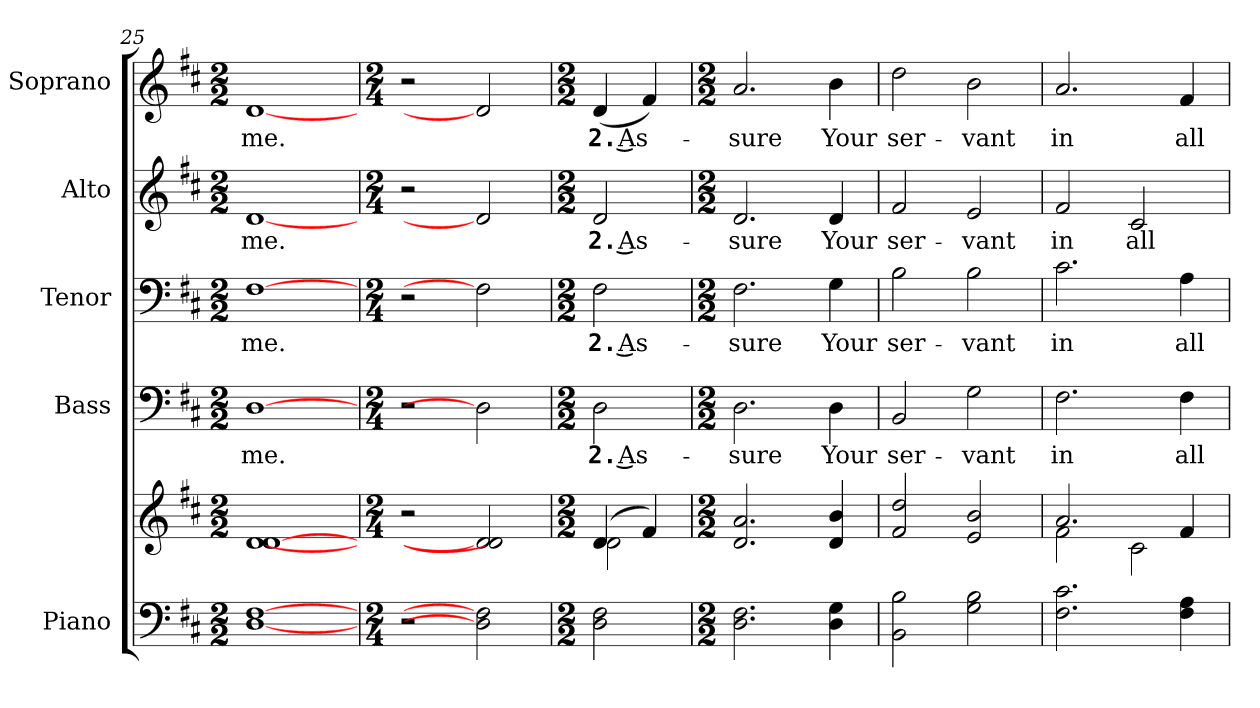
**kern	**kern	**kern	**text	**kern	**text	**kern	**text	**kern	**text
*part5	*part5	*part4	*part4	*part3	*part3	*part2	*part2	*part1	*part1
*staff6	*staff5	*staff4	*staff4	*staff3	*staff3	*staff2	*staff2	*staff1	*staff1
*I"Piano	*	*I"Bass	*	*I"Tenor	*	*I"Alto	*	*I"Soprano	*
*I'Pno.	*	*I'B.	*	*I'T.	*	*I'A.	*	*I'S.	*
!!LO:PB:g=z
*clefF4	*clefG2	*clefF4	*	*clefF4	*	*clefG2	*	*clefG2	*
*k[f#c#]	*k[f#c#]	*k[f#c#]	*	*k[f#c#]	*	*k[f#c#]	*	*k[f#c#]	*
*D:	*D:	*D:	*	*D:	*	*D:	*	*D:	*
*M2/2	*M2/2	*M2/2	*	*M2/2	*	*M2/2	*	*M2/2	*
=25	=25	=25	=25	=25	=25	=25	=25	=25	=25
!	!	!	!LO:LY:b:color=#000000	!	!	!	!	!	!
!	!	!	!	!	!LO:LY:b:color=#000000	!	!	!	!
!	!	!	!	!	!	!	!LO:LY:b:color=#000000	!	!
!	!	!	!	!	!	!	!	!	!LO:LY:b:color=#000000
[1Di [1F#i	[1di [1di	[1Di	me.	[1F#i	me.	[1di	me.	[1di	me.
=26	=26	=26	=26	=26	=26	=26	=26	=26	=26
*M2/4	*M2/4	*M2/4	*	*M2/4	*	*M2/4	*	*M2/4	*
2r	2r	2r	.	2r	.	2r	.	2r	.
2Di] 2F#i]	2di] 2di]	2Di]	.	2F#i]	.	2di]	.	2di]	.
=27	=27	=27	=27	=27	=27	=27	=27	=27	=27
*M2/2	*M2/2	*M2/2	*	*M2/2	*	*M2/2	*	*M2/2	*
*	*^	*	*	*	*	*	*	*	*
!	!	!	!	!LO:LY:b:color=#000000	!	!	!	!	!	!
!	!	!	!	!	!	!LO:LY:b:color=#000000	!	!	!	!
!	!	!	!	!	!	!	!	!LO:LY:b:color=#000000	!	!
!	!	!	!	!	!	!	!	!	!	!LO:LY:b:color=#000000
2Di\ 2F#i	(4di/	2di\	2Di\	2. As-	2F#i\	2. As-	2di/	2. As-	(4di/	2. As-
.	4f#i/)	.	.	.	.	.	.	.	4f#i/)	.
*	*v	*v	*	*	*	*	*	*	*	*
=28	=28	=28	=28	=28	=28	=28	=28	=28	=28
*M2/2	*M2/2	*M2/2	*	*M2/2	*	*M2/2	*	*M2/2	*
!	!	!	!LO:LY:b:color=#000000	!	!	!	!	!	!
!	!	!	!	!	!LO:LY:b:color=#000000	!	!	!	!
!	!	!	!	!	!	!	!LO:LY:b:color=#000000	!	!
!	!	!	!	!	!	!	!	!	!LO:LY:b:color=#000000
2.Di\ 2.F#i	2.di/ 2.ai	2.Di\	-sure	2.F#i\	-sure	2.di/	-sure	2.ai/	-sure
!	!	!	!LO:LY:b:color=#000000	!	!	!	!	!	!
!	!	!	!	!	!LO:LY:b:color=#000000	!	!	!	!
!	!	!	!	!	!	!	!LO:LY:b:color=#000000	!	!
!	!	!	!	!	!	!	!	!	!LO:LY:b:color=#000000
4Di\ 4Gi	4di/ 4bi	4Di\	Your	4Gi\	Your	4di/	Your	4bi\	Your
=29	=29	=29	=29	=29	=29	=29	=29	=29	=29
!	!	!	!LO:LY:b:color=#000000	!	!	!	!	!	!
!	!	!	!	!	!LO:LY:b:color=#000000	!	!	!	!
!	!	!	!	!	!	!	!LO:LY:b:color=#000000	!	!
!	!	!	!	!	!	!	!	!	!LO:LY:b:color=#000000
2BBi\ 2Bi	2f#i/ 2ddi	2BBi/	ser-	2Bi\	ser-	2f#i/	ser-	2ddi\	ser-
!	!	!	!LO:LY:b:color=#000000	!	!	!	!	!	!
!	!	!	!	!	!LO:LY:b:color=#000000	!	!	!	!
!	!	!	!	!	!	!	!LO:LY:b:color=#000000	!	!
!	!	!	!	!	!	!	!	!	!LO:LY:b:color=#000000
2Gi\ 2Bi	2ei/ 2bi	2Gi\	-vant	2Bi\	-vant	2ei/	-vant	2bi\	-vant
=30	=30	=30	=30	=30	=30	=30	=30	=30	=30
*	*^	*	*	*	*	*	*	*	*
!	!	!	!	!LO:LY:b:color=#000000	!	!	!	!	!	!
!	!	!	!	!	!	!LO:LY:b:color=#000000	!	!	!	!
!	!	!	!	!	!	!	!	!LO:LY:b:color=#000000	!	!
!	!	!	!	!	!	!	!	!	!	!LO:LY:b:color=#000000
2.F#i\ 2.c#i	2.ai/	2f#i\	2.F#i\	in	2.c#i\	in	2f#i/	in	2.ai/	in
!	!	!	!	!	!	!	!	!LO:LY:b:color=#000000	!	!
.	.	2c#i\	.	.	.	.	2c#i/	all	.	.
!	!	!	!	!LO:LY:b:color=#000000	!	!	!	!	!	!
!	!	!	!	!	!	!LO:LY:b:color=#000000	!	!	!	!
!	!	!	!	!	!	!	!	!	!	!LO:LY:b:color=#000000
4F#i\ 4Ai	4f#i/	.	4F#i\	all	4Ai\	all	.	.	4f#i/	all
*	*v	*v	*	*	*	*	*	*	*	*
=	=	=	=	=	=	=	=	=	=
*-	*-	*-	*-	*-	*-	*-	*-	*-	*-
